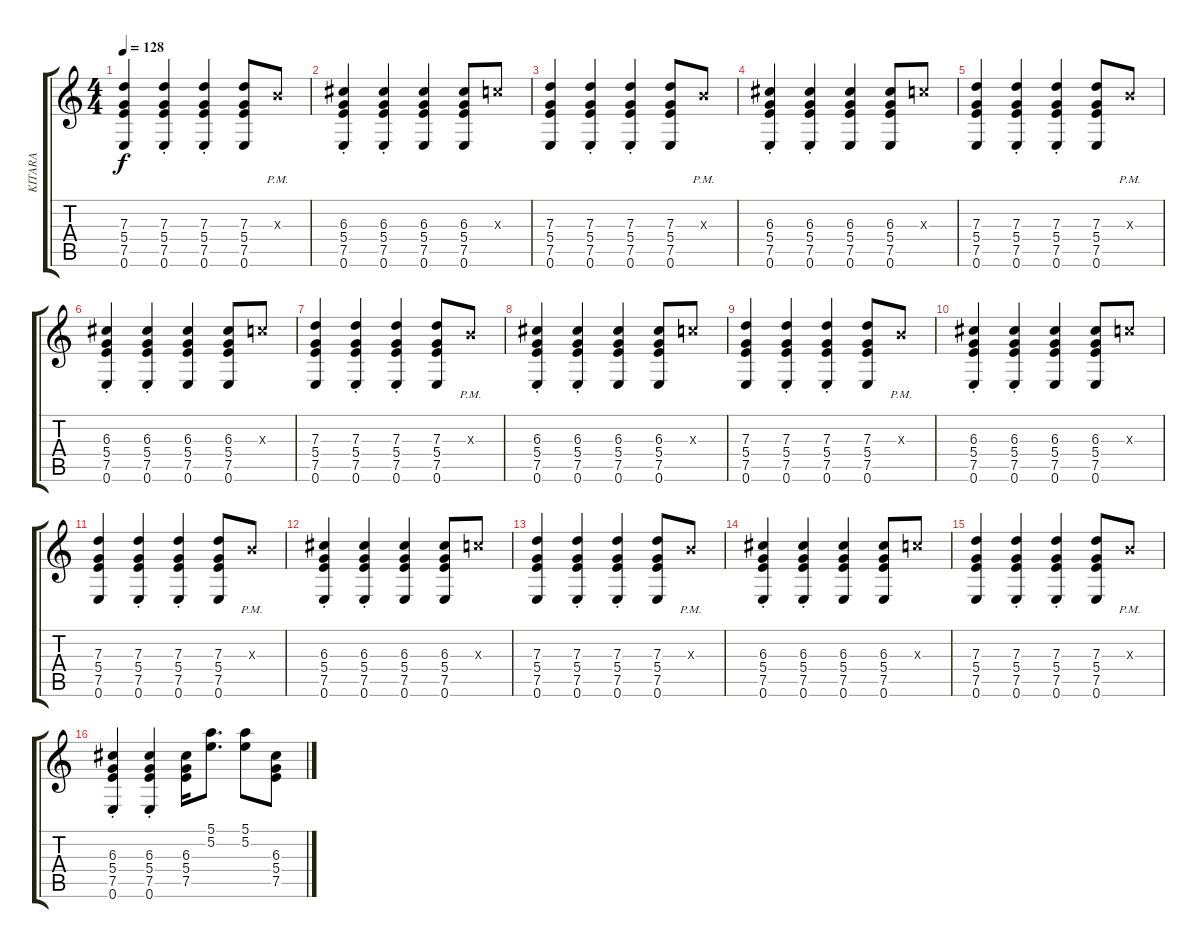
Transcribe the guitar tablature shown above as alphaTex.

\track ("KITARA" "KITARA") {instrument acousticguitarsteel}
\staff {score tabs}
\tuning (E4 B3 G3 D3 A2 E2) {hide}
\ts (4 4)
\tempo 128
\clef g2
\ks c
(7.3 5.4 7.5 0.6).4{dy f} (7.3 5.4 7.5 0.6{st}).4 (7.3 5.4 7.5 0.6{st}).4 (7.3 5.4 7.5 0.6).8 4.3{pm x}.8 |
(6.3 5.4 7.5 0.6{st}).4 (6.3 5.4 7.5 0.6{st}).4 (6.3 5.4 7.5 0.6).4 (6.3 5.4 7.5 0.6).8 5.3{x}.8 |
(7.3 5.4 7.5 0.6).4 (7.3 5.4 7.5 0.6{st}).4 (7.3 5.4 7.5 0.6{st}).4 (7.3 5.4 7.5 0.6).8 4.3{pm x}.8 |
(6.3 5.4 7.5 0.6{st}).4 (6.3 5.4 7.5 0.6{st}).4 (6.3 5.4 7.5 0.6).4 (6.3 5.4 7.5 0.6).8 5.3{x}.8 |
(7.3 5.4 7.5 0.6).4 (7.3 5.4 7.5 0.6{st}).4 (7.3 5.4 7.5 0.6{st}).4 (7.3 5.4 7.5 0.6).8 4.3{pm x}.8 |
(6.3 5.4 7.5 0.6{st}).4 (6.3 5.4 7.5 0.6{st}).4 (6.3 5.4 7.5 0.6).4 (6.3 5.4 7.5 0.6).8 5.3{x}.8 |
(7.3 5.4 7.5 0.6).4 (7.3 5.4 7.5 0.6{st}).4 (7.3 5.4 7.5 0.6{st}).4 (7.3 5.4 7.5 0.6).8 4.3{pm x}.8 |
(6.3 5.4 7.5 0.6{st}).4 (6.3 5.4 7.5 0.6{st}).4 (6.3 5.4 7.5 0.6).4 (6.3 5.4 7.5 0.6).8 5.3{x}.8 |
(7.3 5.4 7.5 0.6).4 (7.3 5.4 7.5 0.6{st}).4 (7.3 5.4 7.5 0.6{st}).4 (7.3 5.4 7.5 0.6).8 4.3{pm x}.8 |
(6.3 5.4 7.5 0.6{st}).4 (6.3 5.4 7.5 0.6{st}).4 (6.3 5.4 7.5 0.6).4 (6.3 5.4 7.5 0.6).8 5.3{x}.8 |
(7.3 5.4 7.5 0.6).4 (7.3 5.4 7.5 0.6{st}).4 (7.3 5.4 7.5 0.6{st}).4 (7.3 5.4 7.5 0.6).8 4.3{pm x}.8 |
(6.3 5.4 7.5 0.6{st}).4 (6.3 5.4 7.5 0.6{st}).4 (6.3 5.4 7.5 0.6).4 (6.3 5.4 7.5 0.6).8 5.3{x}.8 |
(7.3 5.4 7.5 0.6).4 (7.3 5.4 7.5 0.6{st}).4 (7.3 5.4 7.5 0.6{st}).4 (7.3 5.4 7.5 0.6).8 4.3{pm x}.8 |
(6.3 5.4 7.5 0.6{st}).4 (6.3 5.4 7.5 0.6{st}).4 (6.3 5.4 7.5 0.6).4 (6.3 5.4 7.5 0.6).8 5.3{x}.8 |
(7.3 5.4 7.5 0.6).4 (7.3 5.4 7.5 0.6{st}).4 (7.3 5.4 7.5 0.6{st}).4 (7.3 5.4 7.5 0.6).8 4.3{pm x}.8 |
(6.3{st} 5.4 7.5 0.6{st}).4 (6.3{st} 5.4 7.5 0.6{st}).4 (6.3 5.4 7.5).16 (5.1 5.2).8{d} (5.1 5.2).8 (6.3 5.4 7.5).8
